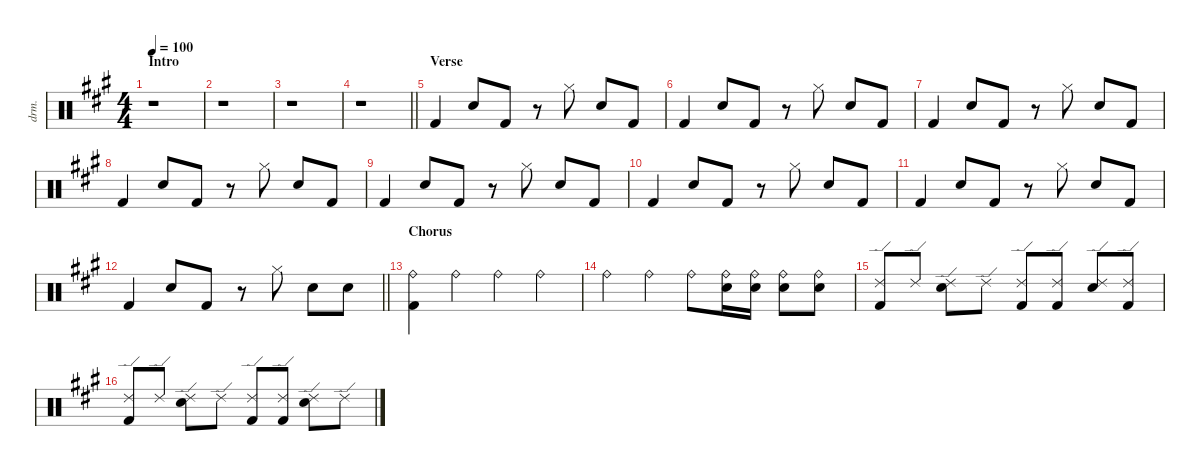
\defaultSystemsLayout 4
\hideDynamics
\bracketExtendMode nobrackets
\otherSystemsTrackNameOrientation horizontal
\track ("Drums" "drm.") {instrument percussion}
\staff {score}
\articulation defaults
\ts (4 4)
\beaming (8 2 2 2 2)
\section ("" "Intro")
\tempo 100
\clef neutral
\ks a
r.1{dy f} |
r.1 |
r.1 |
\barLineRight lightlight
r.1 |
\section ("" "Verse")
"Kick (hit) 2"{acc forcenatural}.4 "Snare (hit) 2"{acc forcenatural}.8 "Kick (hit) 2"{acc forcenatural}.8 r.8 "Hi-Hat (closed)"{acc forcenatural}.8 "Snare (hit) 2"{acc forcenatural}.8 "Kick (hit) 2"{acc forcenatural}.8 |
"Kick (hit) 2"{acc forcenatural}.4 "Snare (hit) 2"{acc forcenatural}.8 "Kick (hit) 2"{acc forcenatural}.8 r.8 "Hi-Hat (closed)"{acc forcenatural}.8 "Snare (hit) 2"{acc forcenatural}.8 "Kick (hit) 2"{acc forcenatural}.8 |
"Kick (hit) 2"{acc forcenatural}.4 "Snare (hit) 2"{acc forcenatural}.8 "Kick (hit) 2"{acc forcenatural}.8 r.8 "Hi-Hat (closed)"{acc forcenatural}.8 "Snare (hit) 2"{acc forcenatural}.8 "Kick (hit) 2"{acc forcenatural}.8 |
"Kick (hit) 2"{acc forcenatural}.4 "Snare (hit) 2"{acc forcenatural}.8 "Kick (hit) 2"{acc forcenatural}.8 r.8 "Hi-Hat (closed)"{acc forcenatural}.8 "Snare (hit) 2"{acc forcenatural}.8 "Kick (hit) 2"{acc forcenatural}.8 |
"Kick (hit) 2"{acc forcenatural}.4 "Snare (hit) 2"{acc forcenatural}.8 "Kick (hit) 2"{acc forcenatural}.8 r.8 "Hi-Hat (closed)"{acc forcenatural}.8 "Snare (hit) 2"{acc forcenatural}.8 "Kick (hit) 2"{acc forcenatural}.8 |
"Kick (hit) 2"{acc forcenatural}.4 "Snare (hit) 2"{acc forcenatural}.8 "Kick (hit) 2"{acc forcenatural}.8 r.8 "Hi-Hat (closed)"{acc forcenatural}.8 "Snare (hit) 2"{acc forcenatural}.8 "Kick (hit) 2"{acc forcenatural}.8 |
"Kick (hit) 2"{acc forcenatural}.4 "Snare (hit) 2"{acc forcenatural}.8 "Kick (hit) 2"{acc forcenatural}.8 r.8 "Hi-Hat (closed)"{acc forcenatural}.8 "Snare (hit) 2"{acc forcenatural}.8 "Kick (hit) 2"{acc forcenatural}.8 |
\barLineRight lightlight "Kick (hit) 2"{acc forcenatural}.4 "Snare (hit) 2"{acc forcenatural}.8 "Kick (hit) 2"{acc forcenatural}.8
r.8 "Hi-Hat (closed)"{acc forcenatural}.8 "Snare (hit) 2"{acc forcenatural}.8 "Snare (hit) 2"{acc forcenatural}.8 |
\section ("" "Chorus")
("Ride (bell)"{acc forcenatural} "Kick (hit) 2"{acc forcenatural}).4 "Ride (bell)"{acc forcenatural}.4 "Ride (bell)"{acc forcenatural}.4 "Ride (bell)"{acc forcenatural}.4 |
"Ride (bell)"{acc forcenatural}.4 "Ride (bell)"{acc forcenatural}.4 "Ride (bell)"{acc forcenatural}.8 ("Ride (bell)"{acc forcenatural} "Snare (hit) 2"{acc forcenatural}).16 ("Ride (bell)"{acc forcenatural} "Snare (hit) 2"{acc forcenatural}).16 ("Ride (bell)"{acc forcenatural} "Snare (hit) 2"{acc forcenatural}).8 ("Ride (bell)"{acc forcenatural} "Snare (hit) 2"{acc forcenatural}).8 |
("Ride (edge) 2"{acc forcenatural} "Kick (hit) 2"{acc forcenatural}).8 "Ride (edge) 2"{acc forcenatural}.8 ("Ride (edge) 2"{acc forcenatural} "Snare (hit) 2"{acc forcenatural}).8 "Ride (edge) 2"{acc forcenatural}.8 ("Ride (edge) 2"{acc forcenatural} "Kick (hit) 2"{acc forcenatural}).8 ("Ride (edge) 2"{acc forcenatural} "Kick (hit) 2"{acc forcenatural}).8 ("Ride (edge) 2"{acc forcenatural} "Snare (hit) 2"{acc forcenatural}).8 ("Ride (edge) 2"{acc forcenatural} "Kick (hit) 2"{acc forcenatural}).8 |
("Ride (edge) 2"{acc forcenatural} "Kick (hit) 2"{acc forcenatural}).8 "Ride (edge) 2"{acc forcenatural}.8 ("Ride (edge) 2"{acc forcenatural} "Snare (hit) 2"{acc forcenatural}).8 "Ride (edge) 2"{acc forcenatural}.8 ("Ride (edge) 2"{acc forcenatural} "Kick (hit) 2"{acc forcenatural}).8 ("Ride (edge) 2"{acc forcenatural} "Kick (hit) 2"{acc forcenatural}).8 ("Ride (edge) 2"{acc forcenatural} "Snare (hit) 2"{acc forcenatural}).8 "Ride (edge) 2"{acc forcenatural}.8
